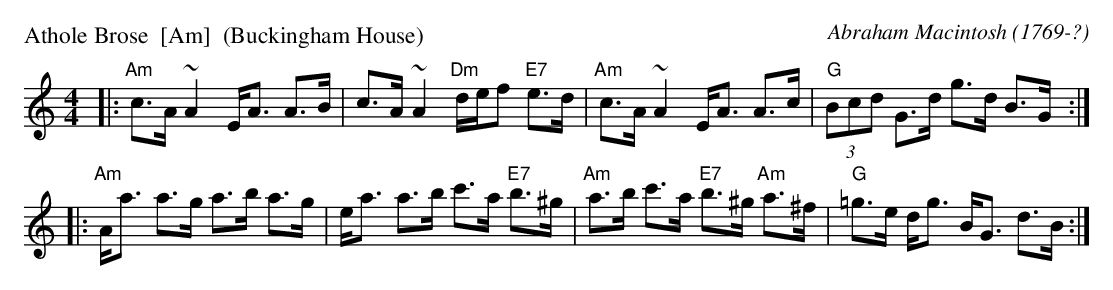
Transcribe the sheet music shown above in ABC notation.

X:1
P: Athole Brose  [Am]  (Buckingham House)
C: Abraham Macintosh (1769-?)
M: 4/4
L: 1/8
K: Am
|: "Am"c>A ~A2 E<A A>B | c>A ~A2 "Dm"d/e/f "E7"e>d  \
|  "Am"c>A ~A2 E<A A>c | "G"(3Bcd G>d g>d B>G :|
|: "Am"A<a a>g a>b a>g | e<a a>b c'>a "E7"b>^g \
|  "Am"a>b c'>a "E7"b>^g "Am"a>^f | "G"=g>e d<g B<G d>B :|
